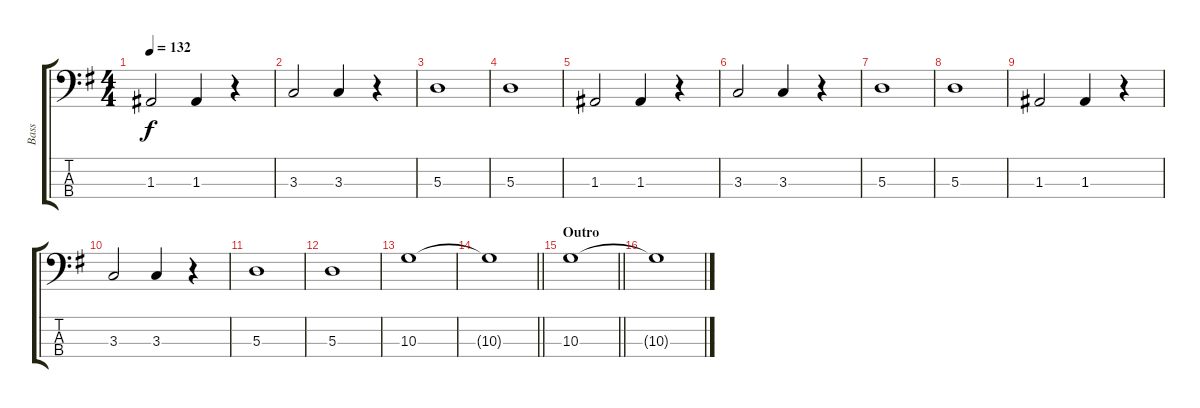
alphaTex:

\track ("Bass" "Bass") {instrument electricbassfinger}
\staff {score tabs}
\tuning (G2 D2 A1 E1) {hide}
\ts (4 4)
\tempo 132
\clef f4
\ks g
1.3.2{dy f} 1.3.4 r.4 |
3.3.2 3.3.4 r.4 |
5.3.1 |
5.3.1 |
1.3.2 1.3.4 r.4 |
3.3.2 3.3.4 r.4 |
5.3.1 |
5.3.1 |
1.3.2 1.3.4 r.4 |
3.3.2 3.3.4 r.4 |
5.3.1 |
5.3.1 |
10.3.1 |
\barLineRight lightlight
10.3{t}.1 |
\section ("" "Outro")
\barLineRight lightlight
10.3.1 |
10.3{t}.1
